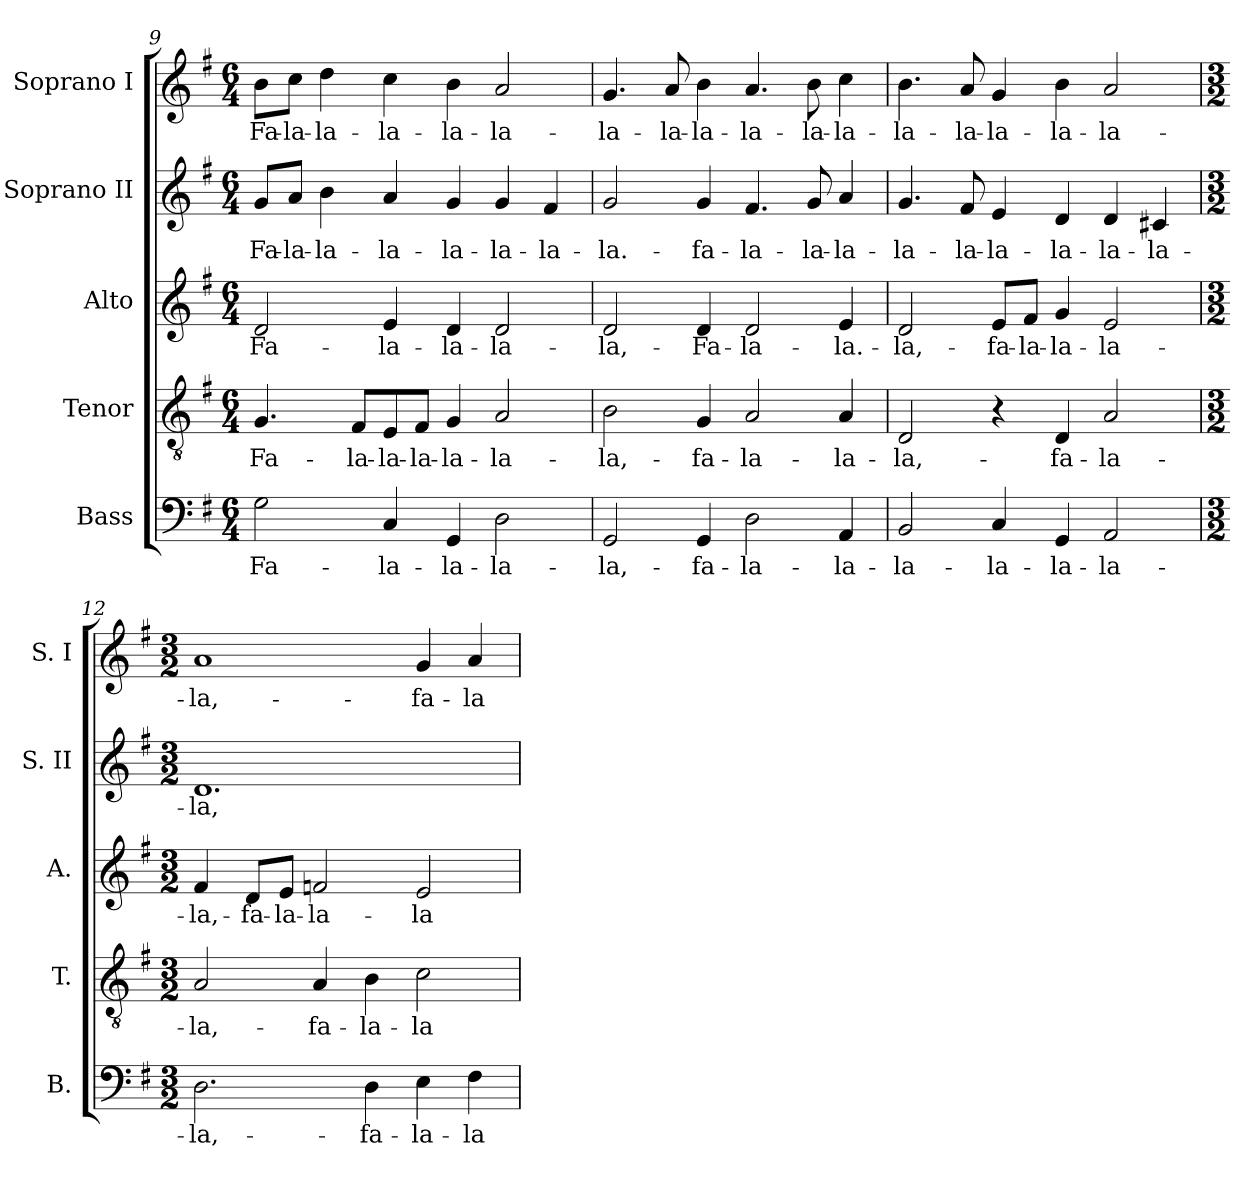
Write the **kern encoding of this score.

**kern	**text	**kern	**text	**kern	**text	**kern	**text	**kern	**text
*part5	*part5	*part4	*part4	*part3	*part3	*part2	*part2	*part1	*part1
*staff5	*staff5	*staff4	*staff4	*staff3	*staff3	*staff2	*staff2	*staff1	*staff1
*I"Bass	*	*I"Tenor	*	*I"Alto	*	*I"Soprano II	*	*I"Soprano I	*
*I'B.	*	*I'T.	*	*I'A.	*	*I'S. II	*	*I'S. I	*
*clefF4	*	*clefGv2	*	*clefG2	*	*clefG2	*	*clefG2	*
*	*	*ITrd7c12	*	*	*	*	*	*	*
*k[f#]	*	*k[f#]	*	*k[f#]	*	*k[f#]	*	*k[f#]	*
*G:	*	*G:	*	*G:	*	*G:	*	*G:	*
*M6/4	*	*M6/4	*	*M6/4	*	*M6/4	*	*M6/4	*
=9	=9	=9	=9	=9	=9	=9	=9	=9	=9
!	!LO:LY:b:color=#000000	!	!	!	!	!	!	!	!
!	!	!	!LO:LY:b:color=#000000	!	!	!	!	!	!
!	!	!	!	!	!LO:LY:b:color=#000000	!	!	!	!
!	!	!	!	!	!	!	!LO:LY:b:color=#000000	!	!
!	!	!	!	!	!	!	!	!	!LO:LY:b:color=#000000
2Gi\	Fa-	4.GGi/	Fa-	2di/	Fa-	8gi/L	Fa-	8bi\L	Fa-
!	!	!	!	!	!	!	!LO:LY:b:color=#000000	!	!
!	!	!	!	!	!	!	!	!	!LO:LY:b:color=#000000
.	.	.	.	.	.	8ai/J	-la-	8cci\J	-la-
!	!	!	!	!	!	!	!LO:LY:b:color=#000000	!	!
!	!	!	!	!	!	!	!	!	!LO:LY:b:color=#000000
.	.	.	.	.	.	4bi\	-la-	4ddi\	-la-
!	!	!	!LO:LY:b:color=#000000	!	!	!	!	!	!
.	.	8FF#i/L	-la-	.	.	.	.	.	.
!	!LO:LY:b:color=#000000	!	!	!	!	!	!	!	!
!	!	!	!LO:LY:b:color=#000000	!	!	!	!	!	!
!	!	!	!	!	!LO:LY:b:color=#000000	!	!	!	!
!	!	!	!	!	!	!	!LO:LY:b:color=#000000	!	!
!	!	!	!	!	!	!	!	!	!LO:LY:b:color=#000000
4Ci/	-la-	8EEi/	-la-	4ei/	-la-	4ai/	-la-	4cci\	-la-
!	!	!	!LO:LY:b:color=#000000	!	!	!	!	!	!
.	.	8FF#i/J	-la-	.	.	.	.	.	.
!	!LO:LY:b:color=#000000	!	!	!	!	!	!	!	!
!	!	!	!LO:LY:b:color=#000000	!	!	!	!	!	!
!	!	!	!	!	!LO:LY:b:color=#000000	!	!	!	!
!	!	!	!	!	!	!	!LO:LY:b:color=#000000	!	!
!	!	!	!	!	!	!	!	!	!LO:LY:b:color=#000000
4GGi/	-la-	4GGi/	-la-	4di/	-la-	4gi/	-la-	4bi\	-la-
!	!LO:LY:b:color=#000000	!	!	!	!	!	!	!	!
!	!	!	!LO:LY:b:color=#000000	!	!	!	!	!	!
!	!	!	!	!	!LO:LY:b:color=#000000	!	!	!	!
!	!	!	!	!	!	!	!LO:LY:b:color=#000000	!	!
!	!	!	!	!	!	!	!	!	!LO:LY:b:color=#000000
2Di\	-la-	2AAi/	-la-	2di/	-la-	4gi/	-la-	2ai/	-la-
!	!	!	!	!	!	!	!LO:LY:b:color=#000000	!	!
.	.	.	.	.	.	4f#i/	-la-	.	.
=10	=10	=10	=10	=10	=10	=10	=10	=10	=10
!	!LO:LY:b:color=#000000	!	!	!	!	!	!	!	!
!	!	!	!LO:LY:b:color=#000000	!	!	!	!	!	!
!	!	!	!	!	!LO:LY:b:color=#000000	!	!	!	!
!	!	!	!	!	!	!	!LO:LY:b:color=#000000	!	!
!	!	!	!	!	!	!	!	!	!LO:LY:b:color=#000000
2GGi/	-la,-	2BBi\	-la,-	2di/	-la,-	2gi/	-la.-	4.gi/	-la-
!	!	!	!	!	!	!	!	!	!LO:LY:b:color=#000000
.	.	.	.	.	.	.	.	8ai/	-la-
!	!LO:LY:b:color=#000000	!	!	!	!	!	!	!	!
!	!	!	!LO:LY:b:color=#000000	!	!	!	!	!	!
!	!	!	!	!	!LO:LY:b:color=#000000	!	!	!	!
!	!	!	!	!	!	!	!LO:LY:b:color=#000000	!	!
!	!	!	!	!	!	!	!	!	!LO:LY:b:color=#000000
4GGi/	-fa-	4GGi/	-fa-	4di/	-Fa-	4gi/	-fa-	4bi\	-la-
!	!LO:LY:b:color=#000000	!	!	!	!	!	!	!	!
!	!	!	!LO:LY:b:color=#000000	!	!	!	!	!	!
!	!	!	!	!	!LO:LY:b:color=#000000	!	!	!	!
!	!	!	!	!	!	!	!LO:LY:b:color=#000000	!	!
!	!	!	!	!	!	!	!	!	!LO:LY:b:color=#000000
2Di\	-la-	2AAi/	-la-	2di/	-la-	4.f#i/	-la-	4.ai/	-la-
!	!	!	!	!	!	!	!LO:LY:b:color=#000000	!	!
!	!	!	!	!	!	!	!	!	!LO:LY:b:color=#000000
.	.	.	.	.	.	8gi/	-la-	8bi\	-la-
!	!LO:LY:b:color=#000000	!	!	!	!	!	!	!	!
!	!	!	!LO:LY:b:color=#000000	!	!	!	!	!	!
!	!	!	!	!	!LO:LY:b:color=#000000	!	!	!	!
!	!	!	!	!	!	!	!LO:LY:b:color=#000000	!	!
!	!	!	!	!	!	!	!	!	!LO:LY:b:color=#000000
4AAi/	-la-	4AAi/	-la-	4ei/	-la.-	4ai/	-la-	4cci\	-la-
=11	=11	=11	=11	=11	=11	=11	=11	=11	=11
!	!LO:LY:b:color=#000000	!	!	!	!	!	!	!	!
!	!	!	!LO:LY:b:color=#000000	!	!	!	!	!	!
!	!	!	!	!	!LO:LY:b:color=#000000	!	!	!	!
!	!	!	!	!	!	!	!LO:LY:b:color=#000000	!	!
!	!	!	!	!	!	!	!	!	!LO:LY:b:color=#000000
2BBi/	-la-	2DDi/	-la,-	2di/	-la,-	4.gi/	-la-	4.bi\	-la-
!	!	!	!	!	!	!	!LO:LY:b:color=#000000	!	!
!	!	!	!	!	!	!	!	!	!LO:LY:b:color=#000000
.	.	.	.	.	.	8f#i/	-la-	8ai/	-la-
!	!LO:LY:b:color=#000000	!	!	!	!	!	!	!	!
!	!	!	!	!	!LO:LY:b:color=#000000	!	!	!	!
!	!	!	!	!	!	!	!LO:LY:b:color=#000000	!	!
!	!	!	!	!	!	!	!	!	!LO:LY:b:color=#000000
4Ci/	-la-	4r	.	8ei/L	-fa-	4ei/	-la-	4gi/	-la-
!	!	!	!	!	!LO:LY:b:color=#000000	!	!	!	!
.	.	.	.	8f#i/J	-la-	.	.	.	.
!	!LO:LY:b:color=#000000	!	!	!	!	!	!	!	!
!	!	!	!LO:LY:b:color=#000000	!	!	!	!	!	!
!	!	!	!	!	!LO:LY:b:color=#000000	!	!	!	!
!	!	!	!	!	!	!	!LO:LY:b:color=#000000	!	!
!	!	!	!	!	!	!	!	!	!LO:LY:b:color=#000000
4GGi/	-la-	4DDi/	-fa-	4gi/	-la-	4di/	-la-	4bi\	-la-
!	!LO:LY:b:color=#000000	!	!	!	!	!	!	!	!
!	!	!	!LO:LY:b:color=#000000	!	!	!	!	!	!
!	!	!	!	!	!LO:LY:b:color=#000000	!	!	!	!
!	!	!	!	!	!	!	!LO:LY:b:color=#000000	!	!
!	!	!	!	!	!	!	!	!	!LO:LY:b:color=#000000
2AAi/	-la-	2AAi/	-la-	2ei/	-la-	4di/	-la-	2ai/	-la-
!	!	!	!	!	!	!	!LO:LY:b:color=#000000	!	!
.	.	.	.	.	.	4c#Xi/	-la-	.	.
=12	=12	=12	=12	=12	=12	=12	=12	=12	=12
*M3/2	*	*M3/2	*	*M3/2	*	*M3/2	*	*M3/2	*
!	!LO:LY:b:color=#000000	!	!	!	!	!	!	!	!
!	!	!	!LO:LY:b:color=#000000	!	!	!	!	!	!
!	!	!	!	!	!LO:LY:b:color=#000000	!	!	!	!
!	!	!	!	!	!	!	!LO:LY:b:color=#000000	!	!
!	!	!	!	!	!	!	!	!	!LO:LY:b:color=#000000
2.Di\	-la,-	2AAi/	-la,-	4f#i/	-la,-	1.di	-la,-	1ai	-la,-
!	!	!	!	!	!LO:LY:b:color=#000000	!	!	!	!
.	.	.	.	8di/L	-fa-	.	.	.	.
!	!	!	!	!	!LO:LY:b:color=#000000	!	!	!	!
.	.	.	.	8ei/J	-la-	.	.	.	.
!	!	!	!LO:LY:b:color=#000000	!	!	!	!	!	!
!	!	!	!	!	!LO:LY:b:color=#000000	!	!	!	!
.	.	4AAi/	-fa-	2fni/	-la-	.	.	.	.
!	!LO:LY:b:color=#000000	!	!	!	!	!	!	!	!
!	!	!	!LO:LY:b:color=#000000	!	!	!	!	!	!
4Di\	-fa-	4BBi\	-la-	.	.	.	.	.	.
!	!LO:LY:b:color=#000000	!	!	!	!	!	!	!	!
!	!	!	!LO:LY:b:color=#000000	!	!	!	!	!	!
!	!	!	!	!	!LO:LY:b:color=#000000	!	!	!	!
!	!	!	!	!	!	!	!	!	!LO:LY:b:color=#000000
4Ei\	-la-	2Ci\	-la-	2ei/	-la-	.	.	4gi/	-fa-
!	!LO:LY:b:color=#000000	!	!	!	!	!	!	!	!
!	!	!	!	!	!	!	!	!	!LO:LY:b:color=#000000
4F#i\	-la-	.	.	.	.	.	.	4ai/	-la-
=	=	=	=	=	=	=	=	=	=
*-	*-	*-	*-	*-	*-	*-	*-	*-	*-
